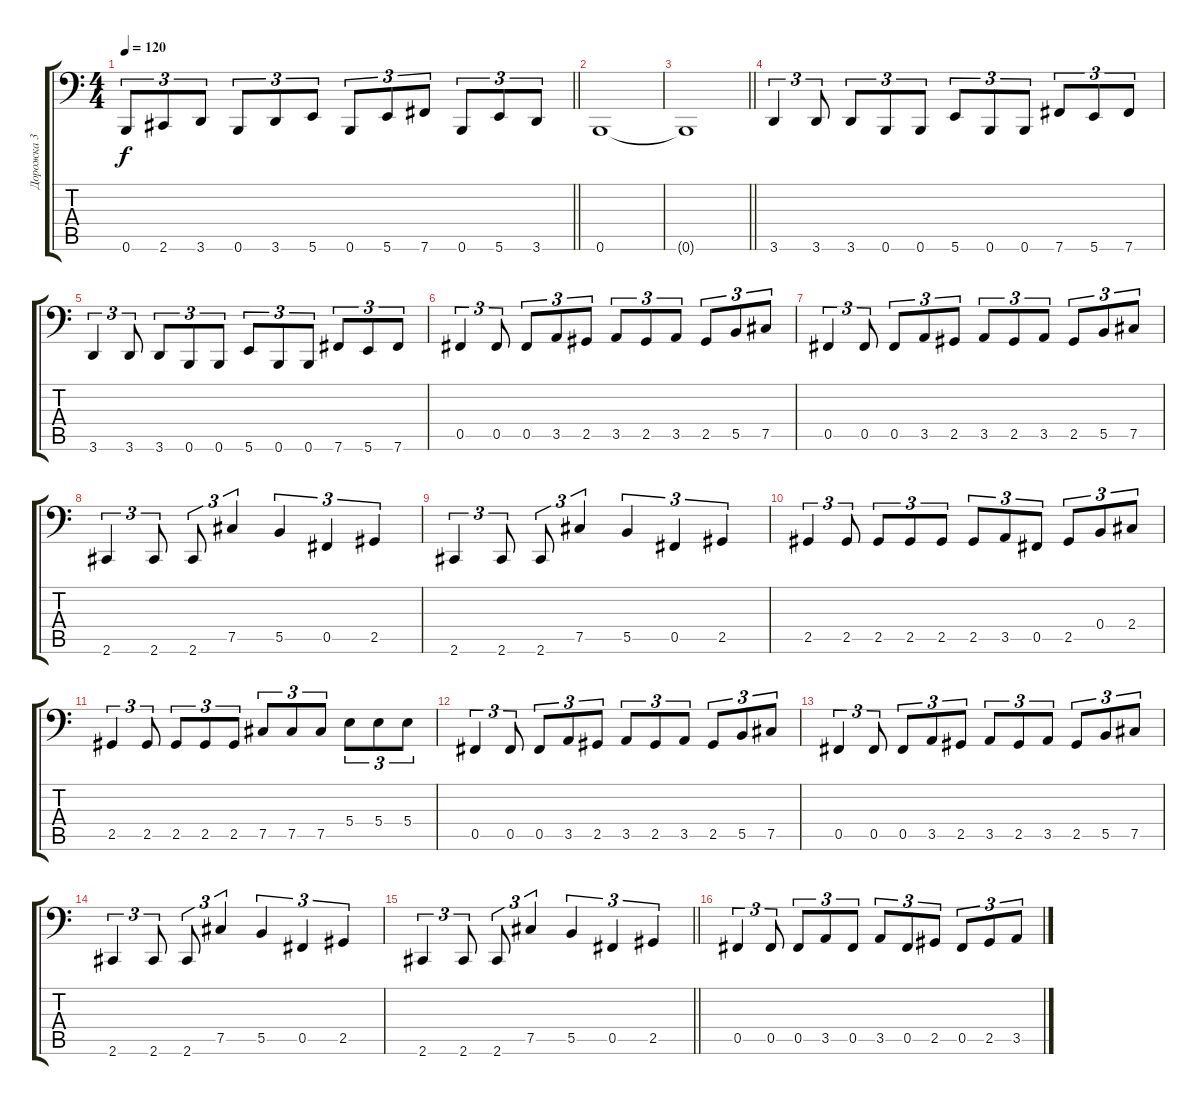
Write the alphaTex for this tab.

\track ("Дорожка 3" "Дорожка 3") {instrument electricbassfinger}
\staff {score tabs}
\tuning (Db3 Ab2 E2 B1 Gb1 B0) {hide}
\ts (4 4)
\tempo 120
\clef f4
\barLineRight lightlight
\ks c
0.6.8{tu (3 2) dy f} 2.6.8{tu (3 2)} 3.6.8{tu (3 2)} 0.6.8{tu (3 2)} 3.6.8{tu (3 2)} 5.6.8{tu (3 2)} 0.6.8{tu (3 2)} 5.6.8{tu (3 2)} 7.6.8{tu (3 2)} 0.6.8{tu (3 2)} 5.6.8{tu (3 2)} 3.6.8{tu (3 2)} |
0.6.1 |
\barLineRight lightlight
0.6{t}.1 |
\section ("" " ")
3.6.4{tu (3 2)} 3.6.8{tu (3 2)} 3.6.8{tu (3 2)} 0.6.8{tu (3 2)} 0.6.8{tu (3 2)} 5.6.8{tu (3 2)} 0.6.8{tu (3 2)} 0.6.8{tu (3 2)} 7.6.8{tu (3 2)} 5.6.8{tu (3 2)} 7.6.8{tu (3 2)} |
3.6.4{tu (3 2)} 3.6.8{tu (3 2)} 3.6.8{tu (3 2)} 0.6.8{tu (3 2)} 0.6.8{tu (3 2)} 5.6.8{tu (3 2)} 0.6.8{tu (3 2)} 0.6.8{tu (3 2)} 7.6.8{tu (3 2)} 5.6.8{tu (3 2)} 7.6.8{tu (3 2)} |
0.5.4{tu (3 2)} 0.5.8{tu (3 2)} 0.5.8{tu (3 2)} 3.5.8{tu (3 2)} 2.5.8{tu (3 2)} 3.5.8{tu (3 2)} 2.5.8{tu (3 2)} 3.5.8{tu (3 2)} 2.5.8{tu (3 2)} 5.5.8{tu (3 2)} 7.5.8{tu (3 2)} |
0.5.4{tu (3 2)} 0.5.8{tu (3 2)} 0.5.8{tu (3 2)} 3.5.8{tu (3 2)} 2.5.8{tu (3 2)} 3.5.8{tu (3 2)} 2.5.8{tu (3 2)} 3.5.8{tu (3 2)} 2.5.8{tu (3 2)} 5.5.8{tu (3 2)} 7.5.8{tu (3 2)} |
2.6.4{tu (3 2)} 2.6.8{tu (3 2)} 2.6.8{tu (3 2)} 7.5.4{tu (3 2)} 5.5.4{tu (3 2)} 0.5.4{tu (3 2)} 2.5.4{tu (3 2)} |
2.6.4{tu (3 2)} 2.6.8{tu (3 2)} 2.6.8{tu (3 2)} 7.5.4{tu (3 2)} 5.5.4{tu (3 2)} 0.5.4{tu (3 2)} 2.5.4{tu (3 2)} |
2.5.4{tu (3 2)} 2.5.8{tu (3 2)} 2.5.8{tu (3 2)} 2.5.8{tu (3 2)} 2.5.8{tu (3 2)} 2.5.8{tu (3 2)} 3.5.8{tu (3 2)} 0.5.8{tu (3 2)} 2.5.8{tu (3 2)} 0.4.8{tu (3 2)} 2.4.8{tu (3 2)} |
2.5.4{tu (3 2)} 2.5.8{tu (3 2)} 2.5.8{tu (3 2)} 2.5.8{tu (3 2)} 2.5.8{tu (3 2)} 7.5.8{tu (3 2)} 7.5.8{tu (3 2)} 7.5.8{tu (3 2)} 5.4.8{tu (3 2)} 5.4.8{tu (3 2)} 5.4.8{tu (3 2)} |
0.5.4{tu (3 2)} 0.5.8{tu (3 2)} 0.5.8{tu (3 2)} 3.5.8{tu (3 2)} 2.5.8{tu (3 2)} 3.5.8{tu (3 2)} 2.5.8{tu (3 2)} 3.5.8{tu (3 2)} 2.5.8{tu (3 2)} 5.5.8{tu (3 2)} 7.5.8{tu (3 2)} |
0.5.4{tu (3 2)} 0.5.8{tu (3 2)} 0.5.8{tu (3 2)} 3.5.8{tu (3 2)} 2.5.8{tu (3 2)} 3.5.8{tu (3 2)} 2.5.8{tu (3 2)} 3.5.8{tu (3 2)} 2.5.8{tu (3 2)} 5.5.8{tu (3 2)} 7.5.8{tu (3 2)} |
2.6.4{tu (3 2)} 2.6.8{tu (3 2)} 2.6.8{tu (3 2)} 7.5.4{tu (3 2)} 5.5.4{tu (3 2)} 0.5.4{tu (3 2)} 2.5.4{tu (3 2)} |
\barLineRight lightlight
2.6.4{tu (3 2)} 2.6.8{tu (3 2)} 2.6.8{tu (3 2)} 7.5.4{tu (3 2)} 5.5.4{tu (3 2)} 0.5.4{tu (3 2)} 2.5.4{tu (3 2)} |
\section ("" " ")
0.5.4{tu (3 2)} 0.5.8{tu (3 2)} 0.5.8{tu (3 2)} 3.5.8{tu (3 2)} 0.5.8{tu (3 2)} 3.5.8{tu (3 2)} 0.5.8{tu (3 2)} 2.5.8{tu (3 2)} 0.5.8{tu (3 2)} 2.5.8{tu (3 2)} 3.5.8{tu (3 2)}
